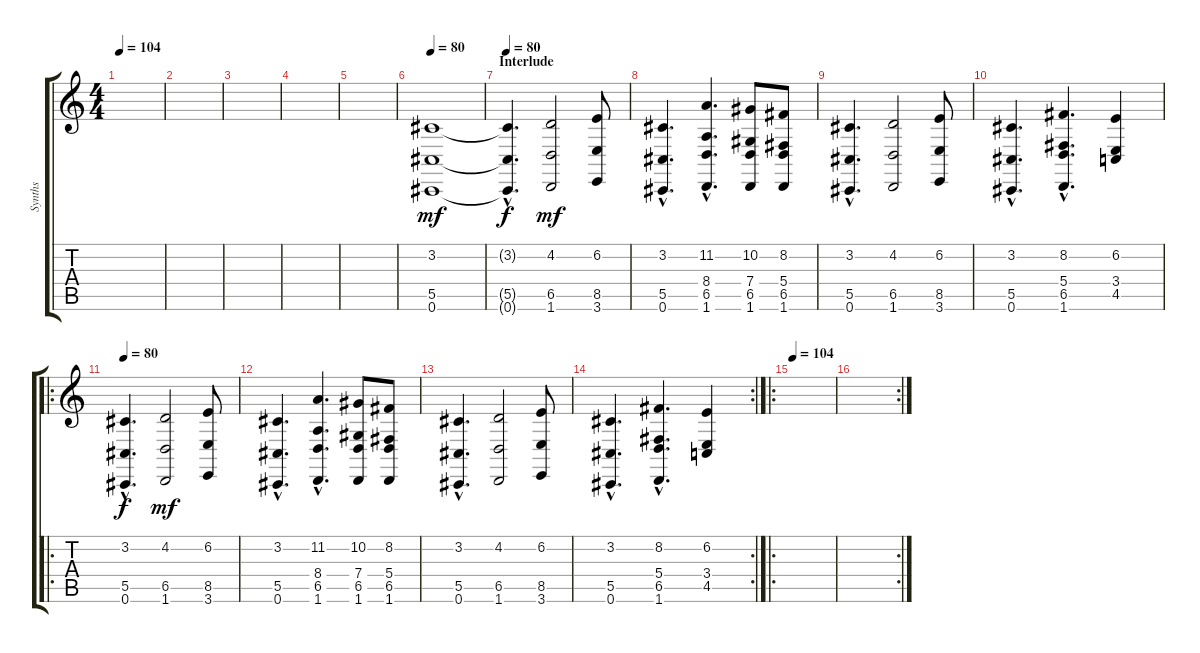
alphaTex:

\track ("Synths" "Synths") {instrument stringensemble1}
\staff {score tabs}
\tuning (Eb4 Bb3 Gb3 Db3 Ab2 Db2) {hide}
\ts (4 4)
\tempo 104
\clef g2
\ks c
|
|
|
|
|
\tempo 80
(3.2 5.5 0.6).1{dy mf volume 7} |
\section ("" "Interlude")
\tempo 80
(3.2{hac t} 5.5{hac t} 0.6{hac t}).4{d dy f} (4.2 6.5 1.6).2{dy mf} (6.2 8.5 3.6).8 |
(3.2{hac} 5.5{hac} 0.6{hac}).4{d} (11.2{hac} 8.4{hac} 6.5{hac} 1.6{hac}).4{d} (10.2 7.4 6.5 1.6).8 (8.2 5.4 6.5 1.6).8 |
(3.2{hac} 5.5{hac} 0.6{hac}).4{d} (4.2 6.5 1.6).2 (6.2 8.5 3.6).8 |
(3.2{hac} 5.5{hac} 0.6{hac}).4{d} (8.2{hac} 5.4{hac} 6.5{hac} 1.6{hac}).4{d} (6.2 3.4 4.5).4 |
\ro
\tempo 80
(3.2{hac} 5.5{hac} 0.6{hac}).4{d dy f} (4.2 6.5 1.6).2{dy mf} (6.2 8.5 3.6).8 |
(3.2{hac} 5.5{hac} 0.6{hac}).4{d} (11.2{hac} 8.4{hac} 6.5{hac} 1.6{hac}).4{d} (10.2 7.4 6.5 1.6).8 (8.2 5.4 6.5 1.6).8 |
(3.2{hac} 5.5{hac} 0.6{hac}).4{d} (4.2 6.5 1.6).2 (6.2 8.5 3.6).8 |
\rc 2
(3.2{hac} 5.5{hac} 0.6{hac}).4{d} (8.2{hac} 5.4{hac} 6.5{hac} 1.6{hac}).4{d} (6.2 3.4 4.5).4 |
\ro
\tempo 104
|
\rc 2
